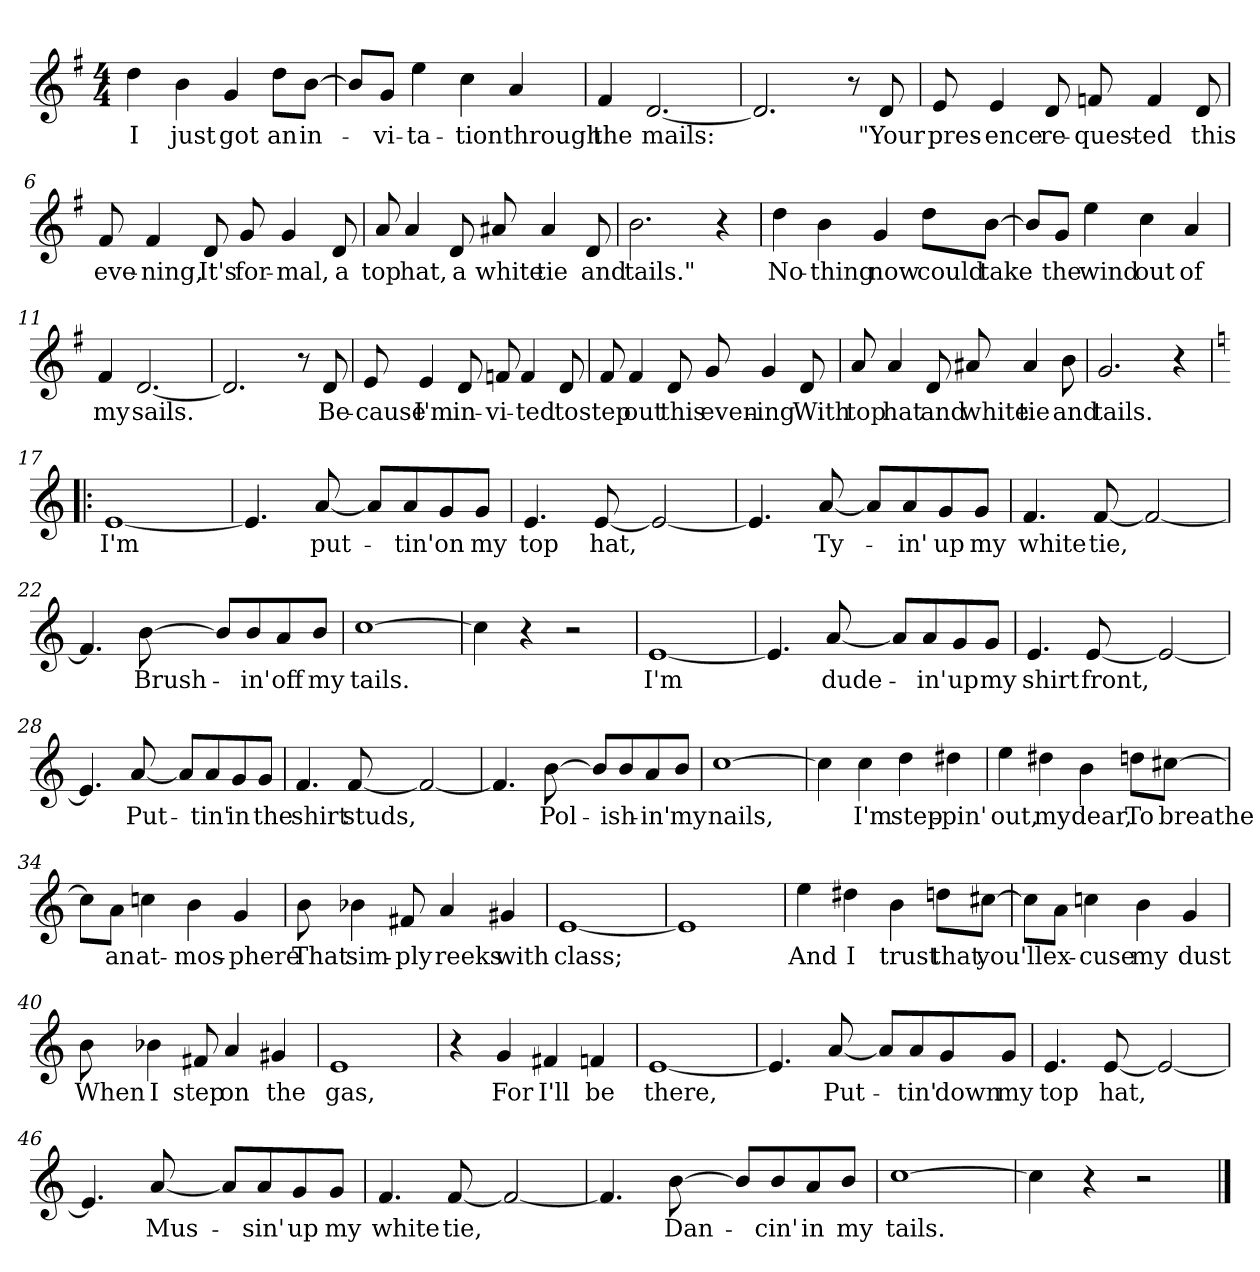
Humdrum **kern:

**kern	**text
*part1	*part1
*staff1	*staff1
*clefG2	*
*k[f#]	*
*G:	*
*M4/4	*
=1	=1
!	!LO:LY:b
4dd\	I
!	!LO:LY:b
4b\	just
!	!LO:LY:b
4g/	got
!	!LO:LY:b
8dd\L	an
!	!LO:LY:b
[8b\J	in-
=2	=2
8b/L]	.
!	!LO:LY:b
8g/J	-vi-
!	!LO:LY:b
4ee\	-ta-
!	!LO:LY:b
4cc\	-tion
!	!LO:LY:b
4a/	through
=3	=3
!	!LO:LY:b
4f#/	the
!	!LO:LY:b
[2.d/	mails:
=4	=4
2.d/]	.
8r	.
!	!LO:LY:b
8d/	"Your
!!LO:LB:g=z
=5	=5
!	!LO:LY:b
8e/	pres-
!	!LO:LY:b
4e/	-ence
!	!LO:LY:b
8d/	re-
!	!LO:LY:b
8fn/	-quest-
!	!LO:LY:b
4f/	-ed
!	!LO:LY:b
8d/	this
=6	=6
!	!LO:LY:b
8f#i/	eve-
!	!LO:LY:b
4f#/	-ning,
!	!LO:LY:b
8d/	It's
!	!LO:LY:b
8g/	for-
!	!LO:LY:b
4g/	-mal,
!	!LO:LY:b
8d/	a
=7	=7
!	!LO:LY:b
8a/	top
!	!LO:LY:b
4a/	hat,
!	!LO:LY:b
8d/	a
!	!LO:LY:b
8a#X/	white
!	!LO:LY:b
4a#/	tie
!	!LO:LY:b
8d/	and
=8	=8
!	!LO:LY:b
2.b\	tails."
4r	.
!!LO:LB:g=z
=9	=9
!	!LO:LY:b
4dd\	No-
!	!LO:LY:b
4b\	-thing
!	!LO:LY:b
4g/	now
!	!LO:LY:b
8dd\L	could
!	!LO:LY:b
[8b\J	take
=10	=10
8b/L]	.
!	!LO:LY:b
8g/J	the
!	!LO:LY:b
4ee\	wind
!	!LO:LY:b
4cc\	out
!	!LO:LY:b
4a/	of
=11	=11
!	!LO:LY:b
4f#/	my
!	!LO:LY:b
[2.d/	sails.
=12	=12
2.d/]	.
8r	.
!	!LO:LY:b
8d/	Be-
!!LO:LB:g=z
=13	=13
!	!LO:LY:b
8e/	-cause
!	!LO:LY:b
4e/	I'm
!	!LO:LY:b
8d/	in-
!	!LO:LY:b
8fn/	-vi-
!	!LO:LY:b
4f/	-ted
!	!LO:LY:b
8d/	to
=14	=14
!	!LO:LY:b
8f#i/	step
!	!LO:LY:b
4f#/	out
!	!LO:LY:b
8d/	this
!	!LO:LY:b
8g/	even-
!	!LO:LY:b
4g/	-ing
!	!LO:LY:b
8d/	With
=15	=15
!	!LO:LY:b
8a/	top
!	!LO:LY:b
4a/	hat
!	!LO:LY:b
8d/	and
!	!LO:LY:b
8a#X/	white
!	!LO:LY:b
4a#/	tie
!	!LO:LY:b
8b\	and
=16	=16
!	!LO:LY:b
2.g/	tails.
4r	.
!!LO:LB:g=z
=17!|:	=17!|:
*k[]	*
*C:	*
!	!LO:LY:b
[1e	I'm
=18	=18
4.e/]	.
!	!LO:LY:b
[8a/	put-
8a/L]	.
!	!LO:LY:b
8a/	-tin'
!	!LO:LY:b
8g/	on
!	!LO:LY:b
8g/J	my
=19	=19
!	!LO:LY:b
4.e/	top
!	!LO:LY:b
[8e/	hat,
2e/_	.
=20	=20
4.e/]	.
!	!LO:LY:b
[8a/	Ty-
8a/L]	.
!	!LO:LY:b
8a/	-in'
!	!LO:LY:b
8g/	up
!	!LO:LY:b
8g/J	my
!!LO:LB:g=z
=21	=21
!	!LO:LY:b
4.f/	white
!	!LO:LY:b
[8f/	tie,
2f/_	.
=22	=22
4.f/]	.
!	!LO:LY:b
[8b\	Brush-
8b/L]	.
!	!LO:LY:b
8b/	-in'
!	!LO:LY:b
8a/	off
!	!LO:LY:b
8b/J	my
=23	=23
!	!LO:LY:b
[1cc	tails.
=24	=24
4cc\]	.
4r	.
2r	.
!!LO:LB:g=z
=25	=25
!	!LO:LY:b
[1e	I'm
=26	=26
4.e/]	.
!	!LO:LY:b
[8a/	dude-
8a/L]	.
!	!LO:LY:b
8a/	-in'
!	!LO:LY:b
8g/	up
!	!LO:LY:b
8g/J	my
=27	=27
!	!LO:LY:b
4.e/	shirt
!	!LO:LY:b
[8e/	front,
2e/_	.
=28	=28
4.e/]	.
!	!LO:LY:b
[8a/	Put-
8a/L]	.
!	!LO:LY:b
8a/	-tin'
!	!LO:LY:b
8g/	in
!	!LO:LY:b
8g/J	the
!!LO:LB:g=z
=29	=29
!	!LO:LY:b
4.f/	shirt
!	!LO:LY:b
[8f/	studs,
2f/_	.
=30	=30
4.f/]	.
!	!LO:LY:b
[8b\	Pol-
8b/L]	.
!	!LO:LY:b
8b/	-ish-
!	!LO:LY:b
8a/	-in'
!	!LO:LY:b
8b/J	my
=31	=31
!	!LO:LY:b
[1cc	nails,
=32	=32
4cc\]	.
!	!LO:LY:b
4cc\	I'm
!	!LO:LY:b
4dd\	step-
!	!LO:LY:b
4dd#X\	-pin'
!!LO:PB:g=z
=33	=33
!	!LO:LY:b
4ee\	out,
!	!LO:LY:b
4dd#X\	my
!	!LO:LY:b
4b\	dear,
!	!LO:LY:b
8ddn\L	To
!	!LO:LY:b
[8cc#X\J	breathe
=34	=34
8cc#\L]	.
!	!LO:LY:b
8a\J	an
!	!LO:LY:b
4ccn\	at-
!	!LO:LY:b
4b\	-mos-
!	!LO:LY:b
4g/	-phere
=35	=35
!	!LO:LY:b
8b\	That
!	!LO:LY:b
4b-X\	sim-
!	!LO:LY:b
8f#X/	-ply
!	!LO:LY:b
4a/	reeks
!	!LO:LY:b
4g#X/	with
=36	=36
!	!LO:LY:b
[1e	class;
=37	=37
1e]	.
!!LO:LB:g=z
=38	=38
!	!LO:LY:b
4ee\	And
!	!LO:LY:b
4dd#X\	I
!	!LO:LY:b
4b\	trust
!	!LO:LY:b
8ddn\L	that
!	!LO:LY:b
[8cc#X\J	you'll
=39	=39
8cc#\L]	.
!	!LO:LY:b
8a\J	ex-
!	!LO:LY:b
4ccn\	-cuse
!	!LO:LY:b
4b\	my
!	!LO:LY:b
4g/	dust
=40	=40
!	!LO:LY:b
8b\	When
!	!LO:LY:b
4b-X\	I
!	!LO:LY:b
8f#X/	step
!	!LO:LY:b
4a/	on
!	!LO:LY:b
4g#X/	the
=41	=41
!	!LO:LY:b
1e	gas,
=42	=42
4r	.
!	!LO:LY:b
4g/	For
!	!LO:LY:b
4f#X/	I'll
!	!LO:LY:b
4fn/	be
!!LO:LB:g=z
=43	=43
!	!LO:LY:b
[1e	there,
=44	=44
4.e/]	.
!	!LO:LY:b
[8a/	Put-
8a/L]	.
!	!LO:LY:b
8a/	-tin'
!	!LO:LY:b
8g/	down
!	!LO:LY:b
8g/J	my
=45	=45
!	!LO:LY:b
4.e/	top
!	!LO:LY:b
[8e/	hat,
2e/_	.
=46	=46
4.e/]	.
!	!LO:LY:b
[8a/	Mus-
8a/L]	.
!	!LO:LY:b
8a/	-sin'
!	!LO:LY:b
8g/	up
!	!LO:LY:b
8g/J	my
!!LO:LB:g=z
=47	=47
!	!LO:LY:b
4.f/	white
!	!LO:LY:b
[8f/	tie,
2f/_	.
=48	=48
4.f/]	.
!	!LO:LY:b
[8b\	Dan-
8b/L]	.
!	!LO:LY:b
8b/	-cin'
!	!LO:LY:b
8a/	in
!	!LO:LY:b
8b/J	my
=49	=49
!	!LO:LY:b
[1cc	tails.
=50	=50
4cc\]	.
4r	.
2r	.
==	==
*-	*-
